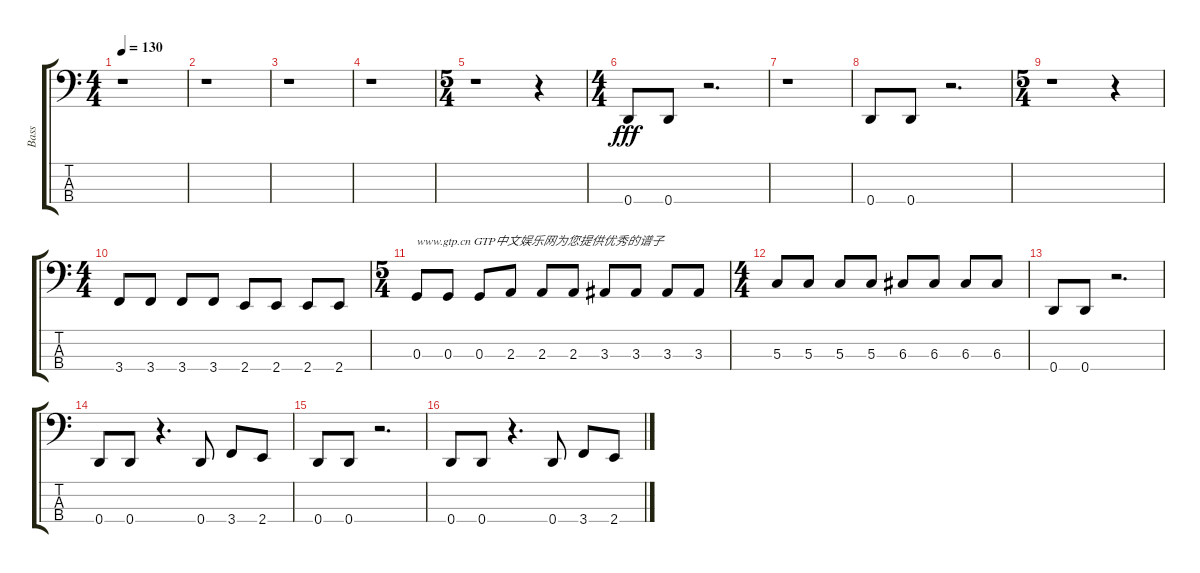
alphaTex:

\track ("Bass" "Bass") {instrument electricbassfinger}
\staff {score tabs}
\tuning (F2 C2 G1 D1) {hide}
\ts (4 4)
\tempo 130
\clef f4
\ks c
r.1{dy fff instrument electricbassfinger} |
r.1 |
r.1 |
r.1 |
\ts (5 4)
r.1 r.4 |
\ts (4 4)
0.4.8 0.4.8 r.2{d} |
r.1 |
0.4.8 0.4.8 r.2{d} |
\ts (5 4)
r.1 r.4 |
\ts (4 4)
3.4.8 3.4.8 3.4.8 3.4.8 2.4.8 2.4.8 2.4.8 2.4.8 |
\ts (5 4)
0.3.8{txt "www.gtp.cn GTP中文娱乐网为您提供优秀的谱子"} 0.3.8 0.3.8 2.3.8 2.3.8 2.3.8 3.3.8 3.3.8 3.3.8 3.3.8 |
\ts (4 4)
5.3.8 5.3.8 5.3.8 5.3.8 6.3.8 6.3.8 6.3.8 6.3.8 |
0.4.8 0.4.8 r.2{d} |
0.4.8 0.4.8 r.4{d} 0.4.8 3.4.8 2.4.8 |
0.4.8 0.4.8 r.2{d} |
0.4.8 0.4.8 r.4{d} 0.4.8 3.4.8 2.4.8
